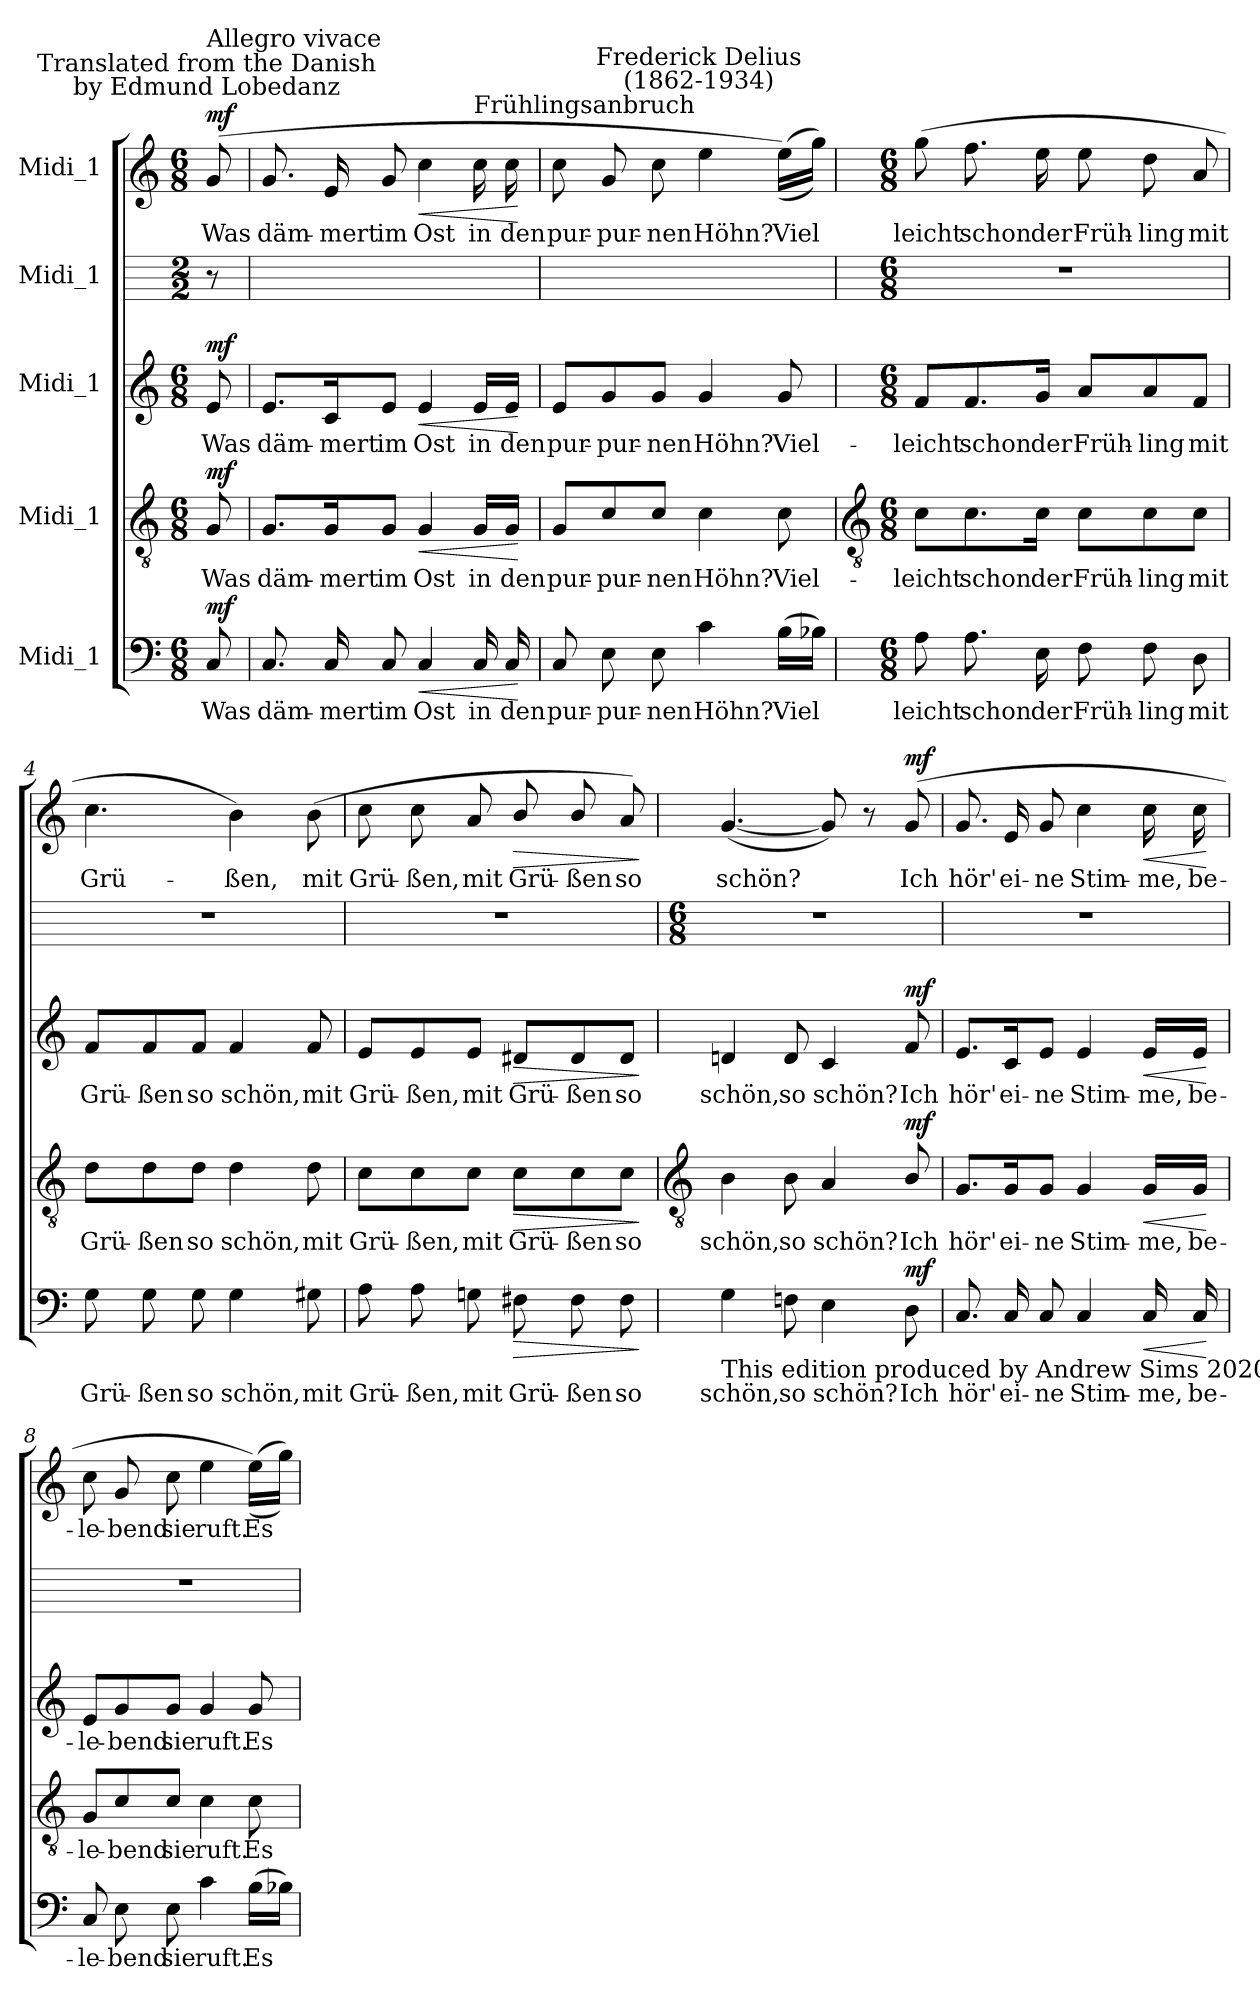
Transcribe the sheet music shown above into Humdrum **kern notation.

**kern	**text	**dynam	**kern	**text	**dynam	**kern	**text	**dynam	**kern	**kern	**text	**dynam
*part5	*part5	*part5	*part4	*part4	*part4	*part3	*part3	*part3	*part2	*part1	*part1	*part1
*staff5	*staff5	*staff5	*staff4	*staff4	*staff4	*staff3	*staff3	*staff3	*staff2	*staff1	*staff1	*staff1
*I"Midi_1	*	*	*I"Midi_1	*	*	*I"Midi_1	*	*	*I"Midi_1	*I"Midi_1	*	*
*clefF4	*	*	*clefGv2	*	*	*clefG2	*	*	*	*clefG2	*	*
*k[]	*	*	*k[]	*	*	*k[]	*	*	*	*k[]	*	*
*C:	*	*	*C:	*	*	*C:	*	*	*	*C:	*	*
*M6/8	*	*	*M6/8	*	*	*M6/8	*	*	*M2/2	*M6/8	*	*
=	=	=	=	=	=	=	=	=	=	=	=	=
!	!	!	!	!	!	!	!	!	!	!LO:TX:a:cj:t=Translated from the Danish\nby Edmund Lobedanz	!	!
!	!	!	!	!	!	!	!	!	!	!LO:TX:a:t=Allegro vivace	!	!
!	!LO:LY:b	!LO:DY:a	!	!LO:LY:b	!LO:DY:a	!	!LO:LY:b	!LO:DY:a	!	!	!LO:LY:b	!LO:DY:a
8C	Was	mf	8G	Was	mf	8e	Was	mf	8r	(>8g	Was	mf
=1	=1	=1	=1	=1	=1	=1	=1	=1	=1	=1	=1	=1
!	!LO:LY:b	!	!	!LO:LY:b	!	!	!LO:LY:b	!	!	!	!LO:LY:b	!
8.C	däm-	.	8.G/L	däm-	.	8.e/L	däm-	.	2.r	8.g	däm-	.
!	!LO:LY:b	!	!	!LO:LY:b	!	!	!LO:LY:b	!	!	!	!LO:LY:b	!
16C	-mert	.	16G/K	-mert	.	16c/K	-mert	.	.	16e	-mert	.
!	!LO:LY:b	!	!	!LO:LY:b	!	!	!LO:LY:b	!	!	!	!LO:LY:b	!
8C	im	.	8G/J	im	.	8e/J	im	.	.	8g	im	.
!	!LO:LY:b	!LO:HP:b	!	!LO:LY:b	!LO:HP:b	!	!LO:LY:b	!LO:HP:b	!	!	!LO:LY:b	!LO:HP:b
4C	Ost	<	4G	Ost	<	4e	Ost	<	.	4cc	Ost	<
!	!	!	!	!	!	!	!	!	!	!LO:TX:a:t=Frühlingsanbruch	!	!
!	!LO:LY:b	!	!	!LO:LY:b	!	!	!LO:LY:b	!	!	!	!LO:LY:b	!
16C	in	.	16G/LL	in	.	16e/LL	in	.	.	16cc	in	.
!	!LO:LY:b	!	!	!LO:LY:b	!	!	!LO:LY:b	!	!	!	!LO:LY:b	!
16C	den	.	16G/JJ	den	.	16e/JJ	den	.	.	16cc	den	.
.	.	[	.	.	[	.	.	[	.	.	.	[
=2	=2	=2	=2	=2	=2	=2	=2	=2	=2	=2	=2	=2
!	!LO:LY:b	!	!	!LO:LY:b	!	!	!LO:LY:b	!	!	!	!LO:LY:b	!
8C	pur-	.	8G/L	pur-	.	8e/L	pur-	.	2.r	8cc	pur-	.
!	!LO:LY:b	!	!	!LO:LY:b	!	!	!LO:LY:b	!	!	!	!LO:LY:b	!
8E	-pur-	.	8c/	-pur-	.	8g/	-pur-	.	.	8g	-pur-	.
!	!LO:LY:b	!	!	!LO:LY:b	!	!	!LO:LY:b	!	!	!	!LO:LY:b	!
8E	-nen	.	8c/J	-nen	.	8g/J	-nen	.	.	8cc	-nen	.
!	!	!	!	!	!	!	!	!	!	!LO:TX:a:cj:t=Frederick Delius\n(1862-1934)	!	!
!	!LO:LY:b	!	!	!LO:LY:b	!	!	!LO:LY:b	!	!	!	!LO:LY:b	!
4c	Höhn?	.	4c	Höhn?	.	4g	Höhn?	.	.	4ee	Höhn?	.
!	!LO:LY:b	!	!	!LO:LY:b	!	!	!LO:LY:b	!	!	!	!LO:LY:b	!
(>16BLL	Viel	.	8c	Viel-	.	8g	Viel-	.	.	(>(>16eeLL)	Viel	.
16B-XJJ)	.	.	.	.	.	.	.	.	.	16ggJJ))	.	.
!!LO:LB:g=z
=3	=3	=3	=3	=3	=3	=3	=3	=3	=3	=3	=3	=3
*	*	*	*clefGv2	*	*	*	*	*	*	*	*	*
*M6/8	*	*	*M6/8	*	*	*M6/8	*	*	*M6/8	*M6/8	*	*
!	!LO:LY:b	!	!	!LO:LY:b	!	!	!LO:LY:b	!	!	!	!LO:LY:b	!
8A	leicht	.	8c\L	-leicht	.	8f/L	-leicht	.	2.r	(>8gg	leicht	.
!	!LO:LY:b	!	!	!LO:LY:b	!	!	!LO:LY:b	!	!	!	!LO:LY:b	!
8.A	schon	.	8.c\	schon	.	8.f/	schon	.	.	8.ff	schon	.
!	!LO:LY:b	!	!	!LO:LY:b	!	!	!LO:LY:b	!	!	!	!LO:LY:b	!
16E	der	.	16c\Jk	der	.	16g/Jk	der	.	.	16ee	der	.
!	!LO:LY:b	!	!	!LO:LY:b	!	!	!LO:LY:b	!	!	!	!LO:LY:b	!
8F	Früh-	.	8c\L	Früh-	.	8a/L	Früh-	.	.	8ee	Früh-	.
!	!LO:LY:b	!	!	!LO:LY:b	!	!	!LO:LY:b	!	!	!	!LO:LY:b	!
8F	-ling	.	8c\	-ling	.	8a/	-ling	.	.	8dd	-ling	.
!	!LO:LY:b	!	!	!LO:LY:b	!	!	!LO:LY:b	!	!	!	!LO:LY:b	!
8D	mit	.	8c\J	mit	.	8f/J	mit	.	.	8a	mit	.
=4	=4	=4	=4	=4	=4	=4	=4	=4	=4	=4	=4	=4
!	!LO:LY:b	!	!	!LO:LY:b	!	!	!LO:LY:b	!	!	!	!LO:LY:b	!
8G	Grü-	.	8d\L	Grü-	.	8f/L	Grü-	.	2.r	4.cc	Grü-	.
!	!LO:LY:b	!	!	!LO:LY:b	!	!	!LO:LY:b	!	!	!	!	!
8G	-ßen	.	8d\	-ßen	.	8f/	-ßen	.	.	.	.	.
!	!LO:LY:b	!	!	!LO:LY:b	!	!	!LO:LY:b	!	!	!	!	!
8G	so	.	8d\J	so	.	8f/J	so	.	.	.	.	.
!	!LO:LY:b	!	!	!LO:LY:b	!	!	!LO:LY:b	!	!	!	!LO:LY:b	!
4G	schön,	.	4d	schön,	.	4f	schön,	.	.	4b)	-ßen,	.
!	!LO:LY:b	!	!	!LO:LY:b	!	!	!LO:LY:b	!	!	!	!LO:LY:b	!
8G#X	mit	.	8d	mit	.	8f	mit	.	.	(>8b	mit	.
=5	=5	=5	=5	=5	=5	=5	=5	=5	=5	=5	=5	=5
!	!LO:LY:b	!	!	!LO:LY:b	!	!	!LO:LY:b	!	!	!	!LO:LY:b	!
8A	Grü-	.	8c\L	Grü-	.	8e/L	Grü-	.	2.r	8cc	Grü-	.
!	!LO:LY:b	!	!	!LO:LY:b	!	!	!LO:LY:b	!	!	!	!LO:LY:b	!
8A	-ßen,	.	8c\	-ßen,	.	8e/	-ßen,	.	.	8cc	-ßen,	.
!	!LO:LY:b	!	!	!LO:LY:b	!	!	!LO:LY:b	!	!	!	!LO:LY:b	!
8Gn	mit	.	8c\J	mit	.	8e/J	mit	.	.	8a	mit	.
!	!LO:LY:b	!LO:HP:b	!	!LO:LY:b	!LO:HP:b	!	!LO:LY:b	!LO:HP:b	!	!	!LO:LY:b	!LO:HP:b
8F#X	Grü-	>	8c\L	Grü-	>	8d#X/L	Grü-	>	.	8b/	Grü-	>
!	!LO:LY:b	!	!	!LO:LY:b	!	!	!LO:LY:b	!	!	!	!LO:LY:b	!
8F#	-ßen	.	8c\	-ßen	.	8d#/	-ßen	.	.	8b/	-ßen	.
!	!LO:LY:b	!	!	!LO:LY:b	!	!	!LO:LY:b	!	!	!	!LO:LY:b	!
8F#	so	.	8c\J	so	.	8d#/J	so	.	.	8a)	so	.
.	.	]	.	.	]	.	.	]	.	.	.	]
!!LO:LB:g=z
=6	=6	=6	=6	=6	=6	=6	=6	=6	=6	=6	=6	=6
*	*	*	*clefGv2	*	*	*	*	*	*	*	*	*
*	*	*	*	*	*	*	*	*	*M6/8	*	*	*
!LO:TX:b:t=This edition produced by Andrew Sims 2020	!	!	!	!	!	!	!	!	!	!	!	!
!	!LO:LY:b	!	!	!LO:LY:b	!	!	!LO:LY:b	!	!	!	!LO:LY:b	!
4G	schön,	.	4B	schön,	.	4dn	schön,	.	2.r	(>[4.g	schön?	.
!	!LO:LY:b	!	!	!LO:LY:b	!	!	!LO:LY:b	!	!	!	!	!
8Fn	so	.	8B	so	.	8d	so	.	.	.	.	.
!	!LO:LY:b	!	!	!LO:LY:b	!	!	!LO:LY:b	!	!	!	!	!
4E	schön?	.	4A	schön?	.	4c	schön?	.	.	8g])	.	.
.	.	.	.	.	.	.	.	.	.	8r	.	.
!	!LO:LY:b	!LO:DY:a	!	!LO:LY:b	!LO:DY:a	!	!LO:LY:b	!LO:DY:a	!	!	!LO:LY:b	!LO:DY:a
8D	Ich	mf	8B/	Ich	mf	8f	Ich	mf	.	(>8g	Ich	mf
=7	=7	=7	=7	=7	=7	=7	=7	=7	=7	=7	=7	=7
!	!LO:LY:b	!	!	!LO:LY:b	!	!	!LO:LY:b	!	!	!	!LO:LY:b	!
8.C	hör'	.	8.G/L	hör'	.	8.e/L	hör'	.	2.r	8.g	hör'	.
!	!LO:LY:b	!	!	!LO:LY:b	!	!	!LO:LY:b	!	!	!	!LO:LY:b	!
16C	ei-	.	16G/K	ei-	.	16c/K	ei-	.	.	16e	ei-	.
!	!LO:LY:b	!	!	!LO:LY:b	!	!	!LO:LY:b	!	!	!	!LO:LY:b	!
8C	-ne	.	8G/J	-ne	.	8e/J	-ne	.	.	8g	-ne	.
!	!LO:LY:b	!	!	!LO:LY:b	!	!	!LO:LY:b	!	!	!	!LO:LY:b	!
4C	Stim-	.	4G	Stim-	.	4e	Stim-	.	.	4cc	Stim-	.
!	!LO:LY:b	!LO:HP:b	!	!LO:LY:b	!LO:HP:b	!	!LO:LY:b	!LO:HP:b	!	!	!LO:LY:b	!LO:HP:b
16C	-me,	<	16G/LL	-me,	<	16e/LL	-me,	<	.	16cc	-me,	<
!	!LO:LY:b	!	!	!LO:LY:b	!	!	!LO:LY:b	!	!	!	!LO:LY:b	!
16C	be-	.	16G/JJ	be-	.	16e/JJ	be-	.	.	16cc	be-	.
.	.	[	.	.	[	.	.	[	.	.	.	[
=8	=8	=8	=8	=8	=8	=8	=8	=8	=8	=8	=8	=8
!	!LO:LY:b	!	!	!LO:LY:b	!	!	!LO:LY:b	!	!	!	!LO:LY:b	!
8C	-le-	.	8G/L	-le-	.	8e/L	-le-	.	2.r	8cc	-le-	.
!	!LO:LY:b	!	!	!LO:LY:b	!	!	!LO:LY:b	!	!	!	!LO:LY:b	!
8E	-bend	.	8c/	-bend	.	8g/	-bend	.	.	8g	-bend	.
!	!LO:LY:b	!	!	!LO:LY:b	!	!	!LO:LY:b	!	!	!	!LO:LY:b	!
8E	sie	.	8c/J	sie	.	8g/J	sie	.	.	8cc	sie	.
!	!LO:LY:b	!	!	!LO:LY:b	!	!	!LO:LY:b	!	!	!	!LO:LY:b	!
4c	ruft.	.	4c	ruft.	.	4g	ruft.	.	.	4ee	ruft.	.
!	!LO:LY:b	!	!	!LO:LY:b	!	!	!LO:LY:b	!	!	!	!LO:LY:b	!
(>16BLL	Es	.	8c	Es	.	8g	Es	.	.	(>(>16eeLL)	Es	.
16B-XJJ)	.	.	.	.	.	.	.	.	.	16ggJJ))	.	.
=	=	=	=	=	=	=	=	=	=	=	=	=
*-	*-	*-	*-	*-	*-	*-	*-	*-	*-	*-	*-	*-
